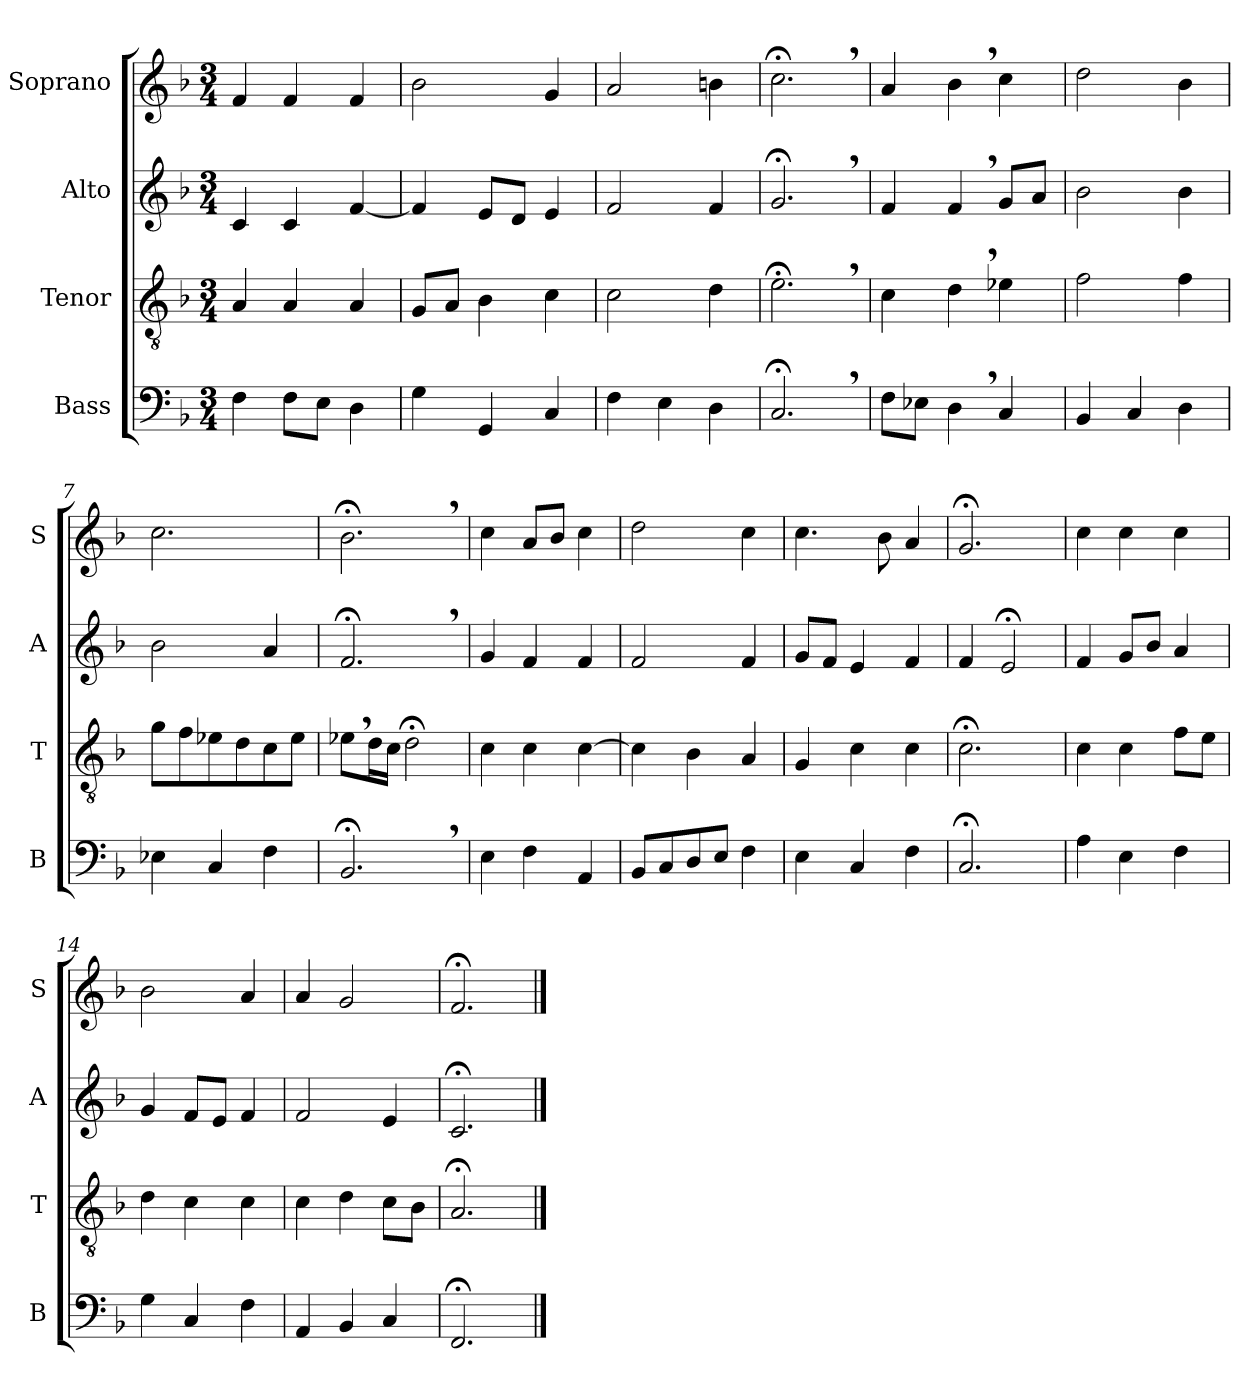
**kern	**kern	**kern	**kern
*part4	*part3	*part2	*part1
*staff4	*staff3	*staff2	*staff1
*I"Bass	*I"Tenor	*I"Alto	*I"Soprano
*I'B	*I'T	*I'A	*I'S
*clefF4	*clefGv2	*clefG2	*clefG2
*k[b-]	*k[b-]	*k[b-]	*k[b-]
*M3/4	*M3/4	*M3/4	*M3/4
=1	=1	=1	=1
4F\	4A/	4c/	4f/
8F\L	4A/	4c/	4f/
8E\J	.	.	.
4D\	4A/	[4f/	4f/
=2	=2	=2	=2
4G\	8G/L	4f/]	2b-\
.	8A/J	.	.
4GG/	4B-\	8e/L	.
.	.	8d/J	.
4C/	4c\	4e/	4g/
=3	=3	=3	=3
4F\	2c\	2f/	2a/
4E\	.	.	.
4D\	4d\	4f/	4bn\
=4	=4	=4	=4
2.C;<,/	2.e;<,\	2.g;<,/	2.cc;<:,\
=5	=5	=5	=5
8F\L	4c\	4f/	4a/
8E-X\J	.	.	.
4D,\	4d,\	4f,/	4b-,\
4C/	4e-X\	8g/L	4cc\
.	.	8a/J	.
=6	=6	=6	=6
4BB-/	2f\	2b-\	2dd\
4C/	.	.	.
4D\	4f\	4b-\	4b-\
=7	=7	=7	=7
4E-X\	8g\L	2b-\	2.cc\
.	8f\	.	.
4C/	8e-X\	.	.
.	8d\	.	.
4F\	8c\	4a/	.
.	8e-\J	.	.
=8	=8	=8	=8
2.BB-;<,/	8e-X,\L	2.f;<,/	2.b-;<,\
.	16d\L	.	.
.	16c\JJ	.	.
.	2d;<\	.	.
=9	=9	=9	=9
4E\	4c\	4g/	4cc\
4F\	4c\	4f/	8a/L
.	.	.	8b-/J
4AA/	[4c\	4f/	4cc\
=10	=10	=10	=10
8BB-/L	4c\]	2f/	2dd\
8C/	.	.	.
8D/	4B-\	.	.
8E/J	.	.	.
4F\	4A/	4f/	4cc\
=11	=11	=11	=11
4E\	4G/	8g/L	4.cc\
.	.	8f/J	.
4C/	4c\	4e/	.
.	.	.	8b-\
4F\	4c\	4f/	4a/
=12	=12	=12	=12
2.C;</	2.c;<\	4f/	2.g;</
.	.	2e;</	.
=13	=13	=13	=13
4A\	4c\	4f/	4cc\
4E\	4c\	8g/L	4cc\
.	.	8b-/J	.
4F\	8f\L	4a/	4cc\
.	8e\J	.	.
=14	=14	=14	=14
4G\	4d\	4g/	2b-\
4C/	4c\	8f/L	.
.	.	8e/J	.
4F\	4c\	4f/	4a/
=15	=15	=15	=15
4AA/	4c\	2f/	4a/
4BB-/	4d\	.	2g/
4C/	8c\L	4e/	.
.	8B-\J	.	.
=16	=16	=16	=16
2.FF;</	2.A;</	2.c;</	2.f;</
==	==	==	==
*-	*-	*-	*-
